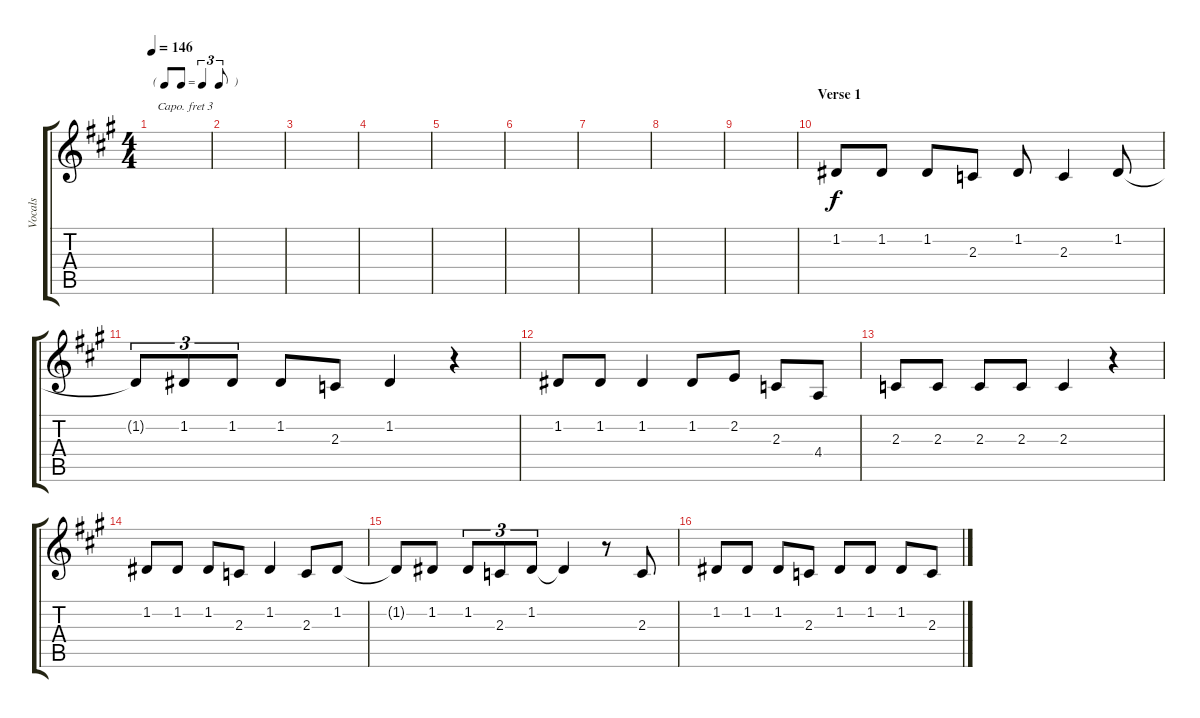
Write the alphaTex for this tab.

\track ("Vocals" "Vocals") {instrument clarinet}
\staff {score tabs}
\capo 3
\tuning (E4 B3 G3 D3 A2 E2) {hide}
\ts (4 4)
\tf triplet8th
\tempo 146
\clef g2
\ks a
|
|
|
|
|
|
|
|
|
\section ("" "Verse 1")
1.2.8 1.2.8 1.2.8 2.3.8 1.2.8 2.3.4 1.2.8 |
1.2{t}.8{tu (3 2)} 1.2.8{tu (3 2)} 1.2.8{tu (3 2)} 1.2.8 2.3.8 1.2.4 r.4 |
1.2.8 1.2.8 1.2.4 1.2.8 2.2.8 2.3.8 4.4.8 |
2.3.8 2.3.8 2.3.8 2.3.8 2.3.4 r.4 |
1.2.8 1.2.8 1.2.8 2.3.8 1.2.4 2.3.8 1.2.8 |
1.2{t}.8 1.2.8 1.2.8{tu (3 2)} 2.3.8{tu (3 2)} 1.2.8{tu (3 2)} 1.2{t}.4 r.8 2.3.8 |
1.2.8 1.2.8 1.2.8 2.3.8 1.2.8 1.2.8 1.2.8 2.3.8
